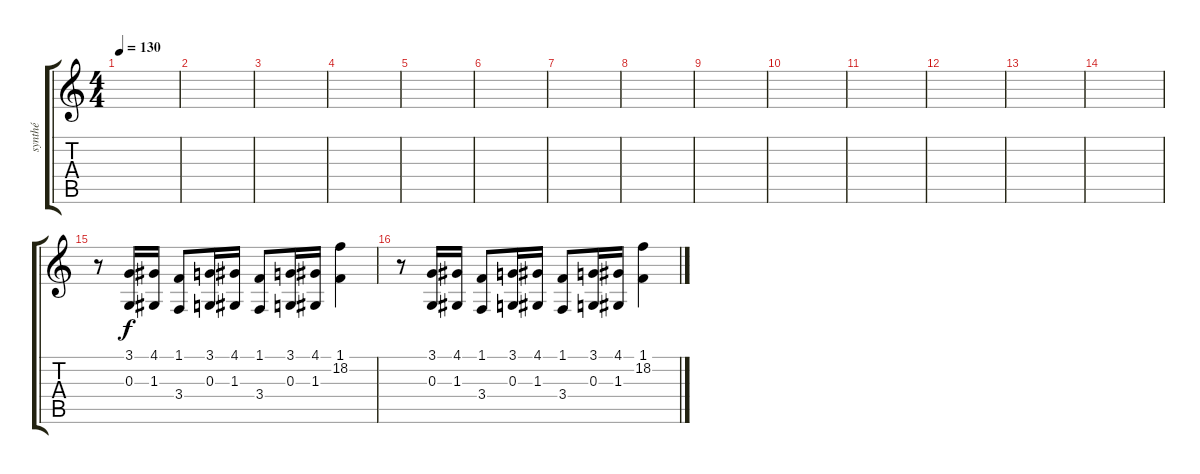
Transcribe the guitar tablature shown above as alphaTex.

\track ("synthé" "synthé") {instrument lead2sawtooth}
\staff {score tabs}
\tuning (E4 B3 G3 D3 A2 E2) {hide}
\ts (4 4)
\tempo 130
\clef g2
\ks c
|
|
|
|
|
|
|
|
|
|
|
|
|
|
r.8 (3.1 0.3).16 (4.1 1.3).16 (1.1 3.4).8 (3.1 0.3).16 (4.1 1.3).16 (1.1 3.4).8 (3.1 0.3).16 (4.1 1.3).16 (1.1 18.2).4 |
r.8 (3.1 0.3).16 (4.1 1.3).16 (1.1 3.4).8 (3.1 0.3).16 (4.1 1.3).16 (1.1 3.4).8 (3.1 0.3).16 (4.1 1.3).16 (1.1 18.2).4
